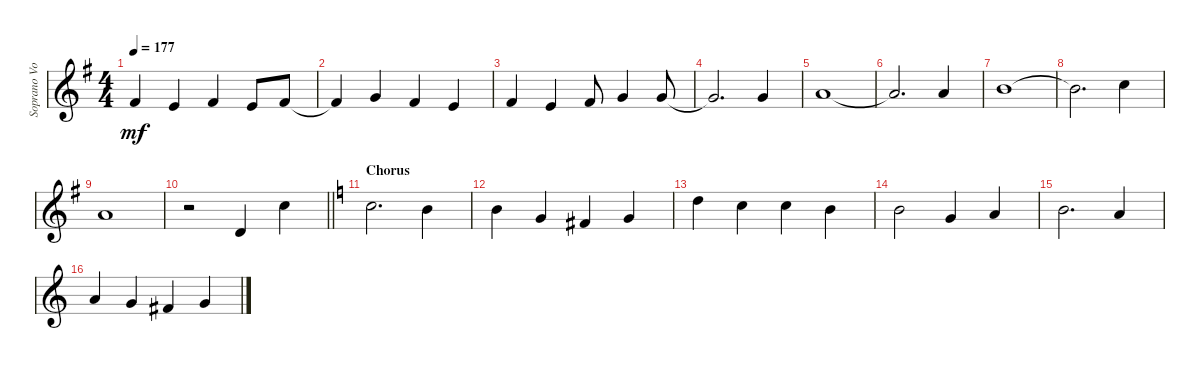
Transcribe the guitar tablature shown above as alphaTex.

\track ("Soprano Voice" "Soprano Vo") {instrument violin}
\staff {score}
\tuning (E4 B3 G3 D3 A2 E2 B1) {hide}
\ts (4 4)
\tempo 177
\clef g2
\ks eminor
2.1.4{dy mf} 0.1.4 2.1.4 0.1.8 2.1.8 |
2.1{t}.4 3.1.4 2.1.4 0.1.4 |
2.1.4 0.1.4 2.1.8 3.1.4 3.1.8 |
3.1{t}.2{d} 3.1.4 |
5.1.1 |
5.1{t}.2{d} 5.1.4 |
7.1.1 |
7.1{t}.2{d} 8.1.4 |
5.1.1 |
\barLineRight lightlight
r.2 3.2.4 8.1.4 |
\section ("" "Chorus")
\ks c
8.1.2{d} 7.1.4 |
7.1.4 3.1.4 2.1.4 3.1.4 |
10.1.4 8.1.4 8.1.4 7.1.4 |
7.1.2 3.1.4 5.1.4 |
7.1.2{d} 5.1.4 |
5.1.4 3.1.4 2.1.4 3.1.4
